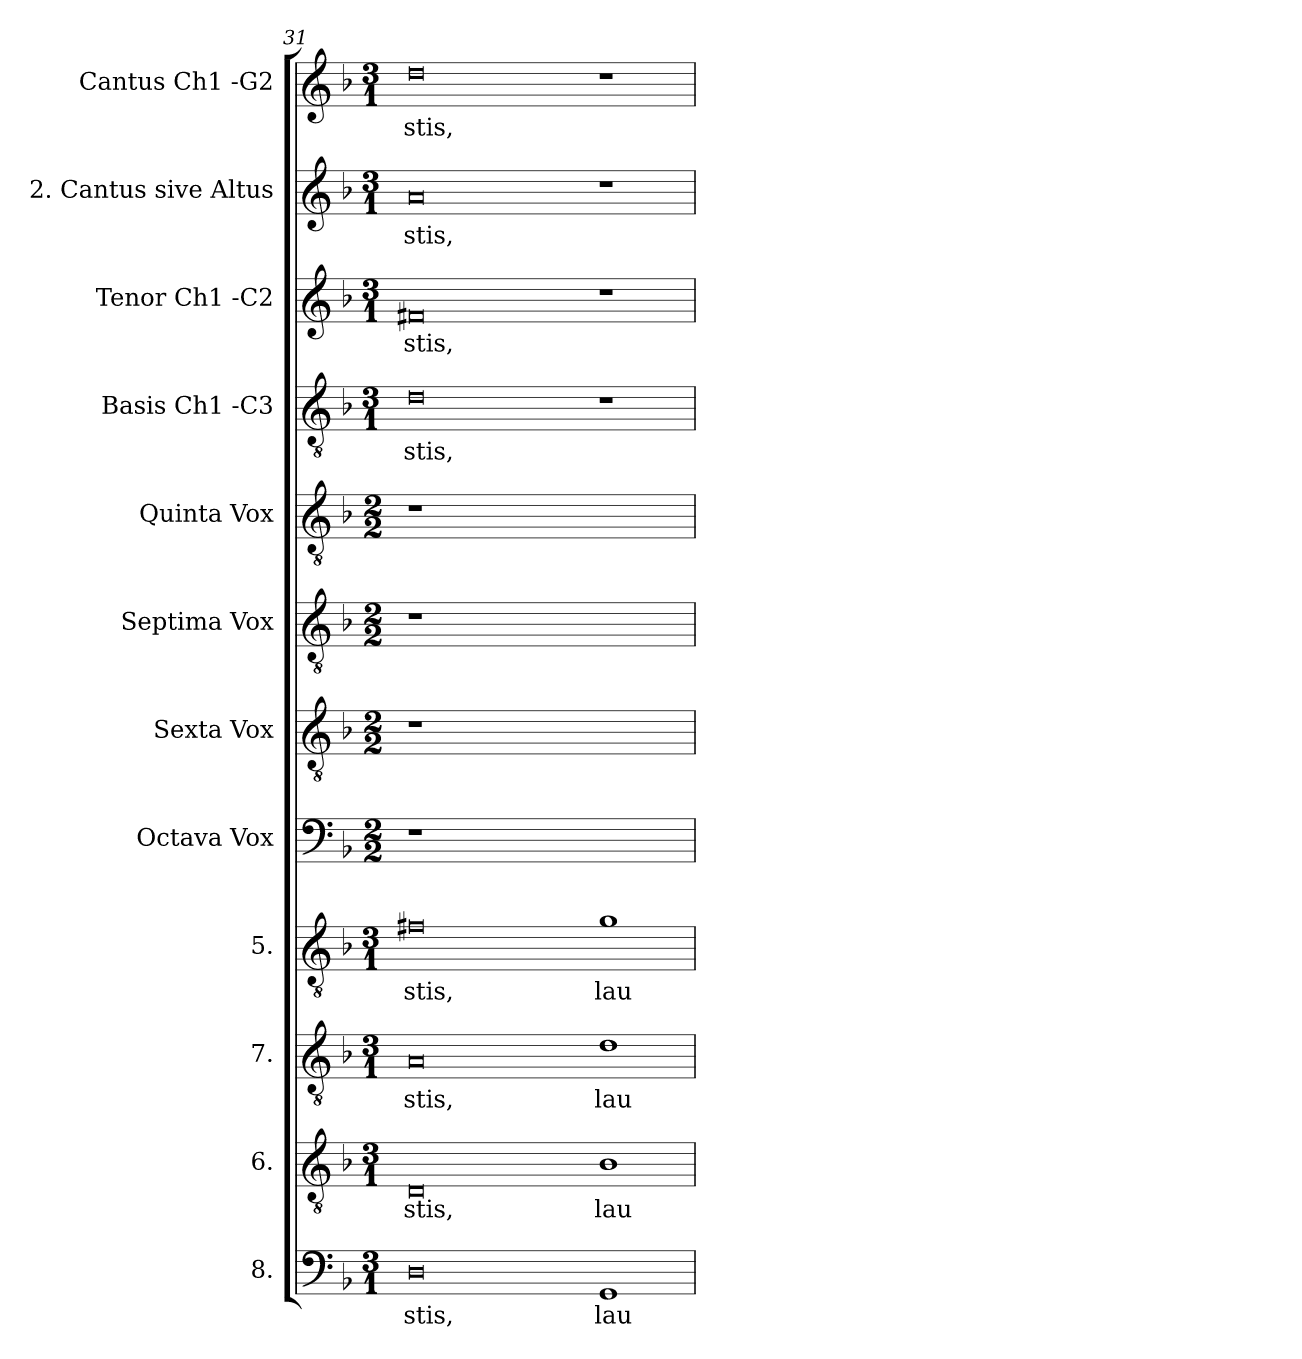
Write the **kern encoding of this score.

**kern	**text	**kern	**text	**kern	**text	**kern	**text	**kern	**kern	**kern	**kern	**kern	**text	**kern	**text	**kern	**text	**kern	**text
*part12	*part12	*part11	*part11	*part10	*part10	*part9	*part9	*part8	*part7	*part6	*part5	*part4	*part4	*part3	*part3	*part2	*part2	*part1	*part1
*staff12	*staff12	*staff11	*staff11	*staff10	*staff10	*staff9	*staff9	*staff8	*staff7	*staff6	*staff5	*staff4	*staff4	*staff3	*staff3	*staff2	*staff2	*staff1	*staff1
*I"8.	*	*I"6.	*	*I"7.	*	*I"5.	*	*I"Octava  Vox	*I"Sexta  Vox	*I"Septima  Vox	*I"Quinta  Vox	*I"Basis  Ch1 -C3	*	*I"Tenor  Ch1 -C2	*	*I"2. Cantus sive  Altus	*	*I"Cantus  Ch1 -G2	*
*	*	*	*	*	*	*	*	*	*	*	*	*I'B	*	*I'T	*	*I'A	*	*I'C	*
*clefF4	*	*clefGv2	*	*clefGv2	*	*clefGv2	*	*clefF4	*clefGv2	*clefGv2	*clefGv2	*clefGv2	*	*clefG2	*	*clefG2	*	*clefG2	*
*k[b-]	*	*k[b-]	*	*k[b-]	*	*k[b-]	*	*k[b-]	*k[b-]	*k[b-]	*k[b-]	*k[b-]	*	*k[b-]	*	*k[b-]	*	*k[b-]	*
*F:	*	*F:	*	*F:	*	*F:	*	*F:	*F:	*F:	*F:	*F:	*	*F:	*	*F:	*	*F:	*
*M3/1	*	*M3/1	*	*M3/1	*	*M3/1	*	*M2/2	*M2/2	*M2/2	*M2/2	*M3/1	*	*M3/1	*	*M3/1	*	*M3/1	*
=31	=31	=31	=31	=31	=31	=31	=31	=31	=31	=31	=31	=31	=31	=31	=31	=31	=31	=31	=31
!	!LO:LY:b:cj	!	!LO:LY:b:cj	!	!LO:LY:b:cj	!	!LO:LY:b:cj	!	!	!	!	!	!LO:LY:b:cj	!	!LO:LY:b:cj	!	!LO:LY:b:cj	!	!LO:LY:b:cj
0D	-stis,	0D	-stis,	0A	-stis,	0f#X	-stis,	1r	1r	1r	1r	0d	-stis,	0f#X	-stis,	0a	-stis,	0dd	-stis,
.	.	.	.	.	.	.	.	0ryy	0ryy	0ryy	0ryy	.	.	.	.	.	.	.	.
!	!LO:LY:b:cj	!	!LO:LY:b:cj	!	!LO:LY:b:cj	!	!LO:LY:b:cj	!	!	!	!	!	!	!	!	!	!	!	!
1GG	lau-	1B-	lau-	1d	lau-	1g	lau-	.	.	.	.	1r	.	1r	.	1r	.	1r	.
=	=	=	=	=	=	=	=	=	=	=	=	=	=	=	=	=	=	=	=
*-	*-	*-	*-	*-	*-	*-	*-	*-	*-	*-	*-	*-	*-	*-	*-	*-	*-	*-	*-
